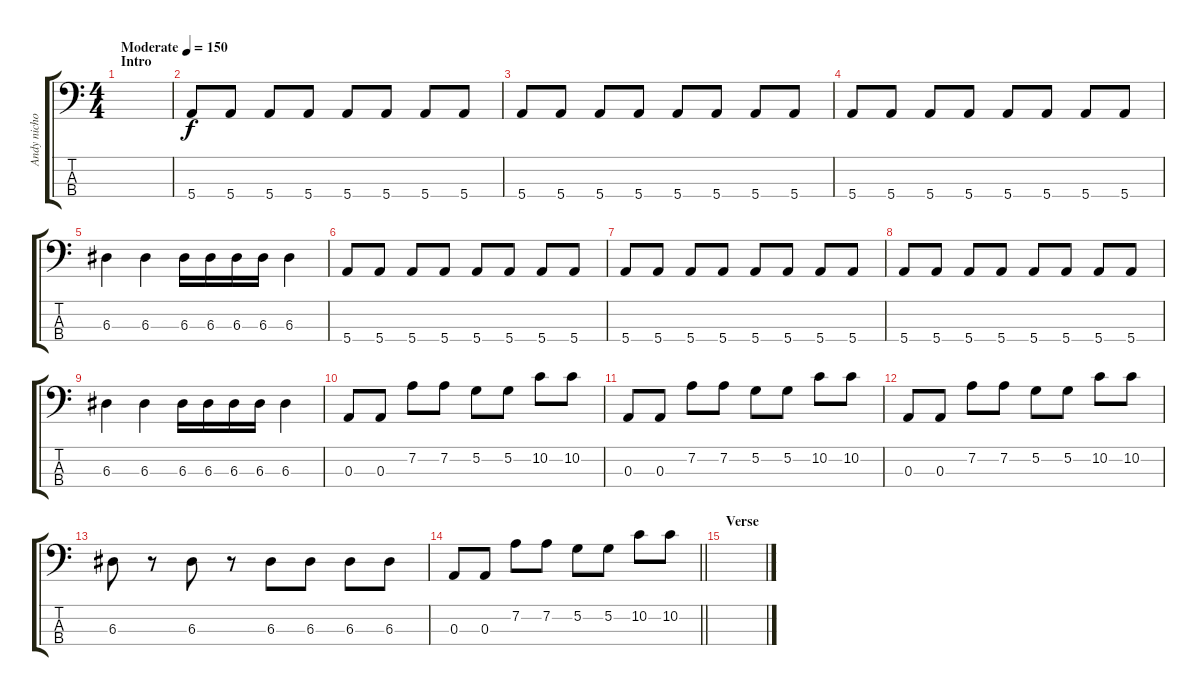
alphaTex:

\track ("Andy nicholson" "Andy nicho") {instrument electricbasspick}
\staff {score tabs}
\tuning (G2 D2 A1 E1) {hide}
\ts (4 4)
\section ("" "Intro")
\tempo (150 "Moderate")
\clef f4
\ks c
|
5.4.8 5.4.8 5.4.8 5.4.8 5.4.8 5.4.8 5.4.8 5.4.8 |
5.4.8 5.4.8 5.4.8 5.4.8 5.4.8 5.4.8 5.4.8 5.4.8 |
5.4.8 5.4.8 5.4.8 5.4.8 5.4.8 5.4.8 5.4.8 5.4.8 |
6.3.4 6.3.4 6.3.16 6.3.16 6.3.16 6.3.16 6.3.4 |
5.4.8 5.4.8 5.4.8 5.4.8 5.4.8 5.4.8 5.4.8 5.4.8 |
5.4.8 5.4.8 5.4.8 5.4.8 5.4.8 5.4.8 5.4.8 5.4.8 |
5.4.8 5.4.8 5.4.8 5.4.8 5.4.8 5.4.8 5.4.8 5.4.8 |
6.3.4 6.3.4 6.3.16 6.3.16 6.3.16 6.3.16 6.3.4 |
0.3.8 0.3.8 7.2.8 7.2.8 5.2.8 5.2.8 10.2.8 10.2.8 |
0.3.8 0.3.8 7.2.8 7.2.8 5.2.8 5.2.8 10.2.8 10.2.8 |
0.3.8 0.3.8 7.2.8 7.2.8 5.2.8 5.2.8 10.2.8 10.2.8 |
6.3.8 r.8 6.3.8 r.8 6.3.8 6.3.8 6.3.8 6.3.8 |
\barLineRight lightlight
0.3.8 0.3.8 7.2.8 7.2.8 5.2.8 5.2.8 10.2.8 10.2.8 |
\section ("" "Verse")
